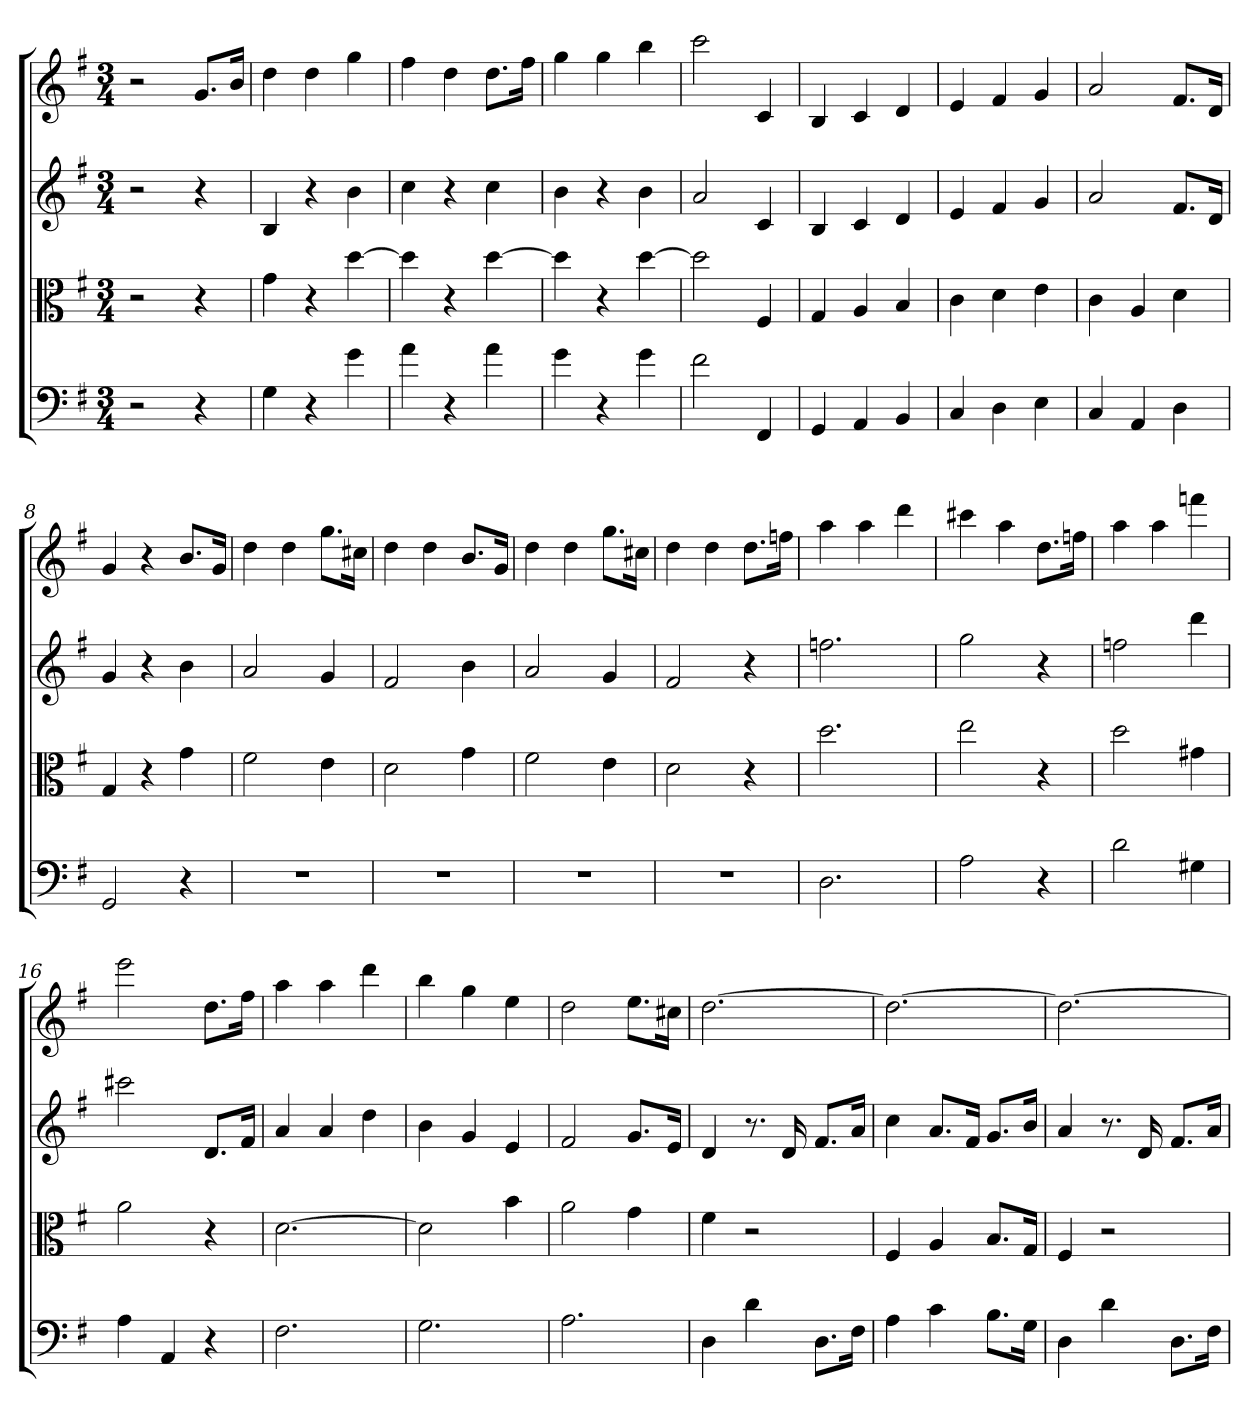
**kern	**kern	**kern	**kern
*part4	*part3	*part2	*part1
*staff4	*staff3	*staff2	*staff1
*clefF4	*clefC3	*clefG2	*clefG2
*k[f#]	*k[f#]	*k[f#]	*k[f#]
*G:	*G:	*G:	*G:
*M3/4	*M3/4	*M3/4	*M3/4
=	=	=	=
2r	2r	2r	2r
4r	4r	4r	8.g/L
.	.	.	16b/Jk
=1	=1	=1	=1
4G	4g	4B	4dd
4r	4r	4r	4dd
4g	[4dd	4b	4gg
=2	=2	=2	=2
4a	4dd]	4cc	4ff#
4r	4r	4r	4dd
4a	[4dd	4cc	8.dd\L
.	.	.	16ff#\Jk
=3	=3	=3	=3
4g	4dd]	4b	4gg
4r	4r	4r	4gg
4g	[4dd	4b	4bb
=4	=4	=4	=4
2f#	2dd]	2a	2ccc
4FF#	4F#	4c	4c
=5	=5	=5	=5
4GG	4G	4B	4B
4AA	4A	4c	4c
4BB	4B	4d	4d
=6	=6	=6	=6
4C	4c	4e	4e
4D	4d	4f#	4f#
4E	4e	4g	4g
=7	=7	=7	=7
4C	4c	2a	2a
4AA	4A	.	.
4D	4d	8.f#/L	8.f#/L
.	.	16d/Jk	16d/Jk
=8	=8	=8	=8
2GG	4G	4g	4g
.	4r	4r	4r
4r	4g	4b	8.b/L
.	.	.	16g/Jk
=9	=9	=9	=9
2.r	2f#	2a	4dd
.	.	.	4dd
.	4e	4g	8.gg\L
.	.	.	16cc#X\Jk
=10	=10	=10	=10
2.r	2d	2f#	4dd
.	.	.	4dd
.	4g	4b	8.b/L
.	.	.	16g/Jk
=11	=11	=11	=11
2.r	2f#	2a	4dd
.	.	.	4dd
.	4e	4g	8.gg\L
.	.	.	16cc#X\Jk
=12	=12	=12	=12
2.r	2d	2f#	4dd
.	.	.	4dd
.	4r	4r	8.dd\L
.	.	.	16ffn\Jk
=13	=13	=13	=13
2.D	2.dd	2.ffn	4aa
.	.	.	4aa
.	.	.	4ddd
=14	=14	=14	=14
2A	2ee	2gg	4ccc#X
.	.	.	4aa
4r	4r	4r	8.dd\L
.	.	.	16ffn\Jk
=15	=15	=15	=15
2d	2dd	2ffn	4aa
.	.	.	4aa
4G#X	4g#X	4ddd	4fffn
=16	=16	=16	=16
4A	2a	2ccc#X	2eee
4AA	.	.	.
4r	4r	8.d/L	8.dd\L
.	.	16f#/Jk	16ff#\Jk
=17	=17	=17	=17
2.F#	[2.d	4a	4aa
.	.	4a	4aa
.	.	4dd	4ddd
=18	=18	=18	=18
2.G	2d]	4b	4bb
.	.	4g	4gg
.	4b	4e	4ee
=19	=19	=19	=19
2.A	2a	2f#	2dd
.	4g	8.g/L	8.ee\L
.	.	16e/Jk	16cc#X\Jk
=20	=20	=20	=20
4D	4f#	4d	[2.dd
4d	2r	8.r	.
.	.	16d	.
8.D\L	.	8.f#/L	.
16F#\Jk	.	16a/Jk	.
=21	=21	=21	=21
4A	4F#	4cc	2.dd_
4c	4A	8.a/L	.
.	.	16f#/Jk	.
8.B\L	8.B/L	8.g/L	.
16G\Jk	16G/Jk	16b/Jk	.
=22	=22	=22	=22
4D	4F#	4a	2.dd_
4d	2r	8.r	.
.	.	16d	.
8.D\L	.	8.f#/L	.
16F#\Jk	.	16a/Jk	.
=	=	=	=
*-	*-	*-	*-
